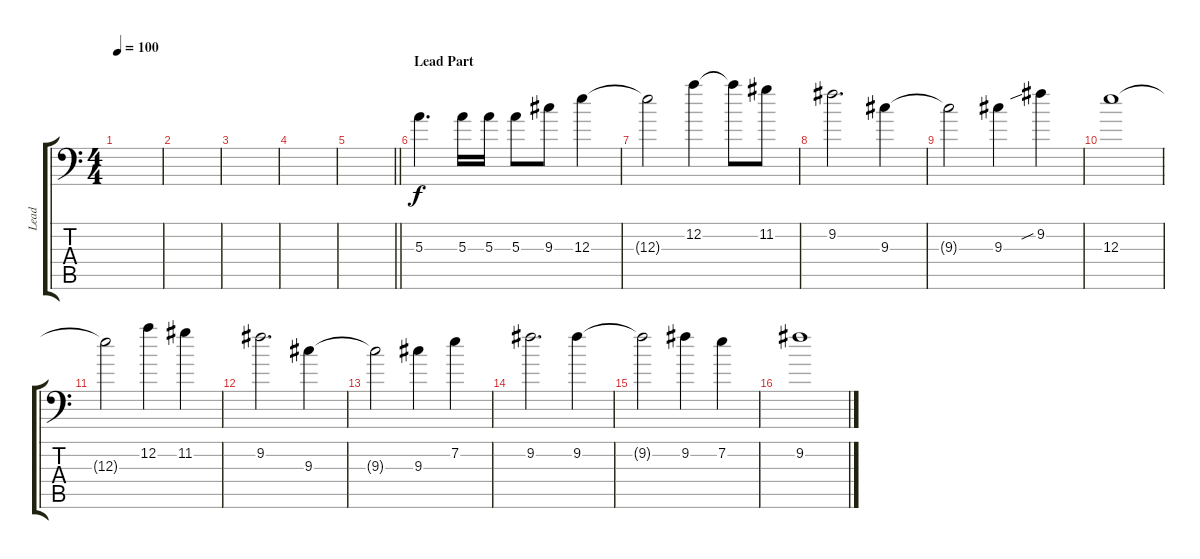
\track ("Lead" "Lead") {instrument distortionguitar}
\staff {score tabs}
\tuning (Db4 A3 E3 A2 E2 A1) {hide}
\ts (4 4)
\tempo 100
\clef f4
\ks c
|
|
|
|
\barLineRight lightlight
|
\section ("" "Lead Part")
5.3.4{d} 5.3.16 5.3.16 5.3.8 9.3.8 12.3.4 |
12.3{t}.2 12.2.4 12.2{t}.8 11.2.8 |
9.2.2{d} 9.3.4 |
9.3{t}.2 9.3.4 9.2{sib}.4 |
12.3.1 |
12.3{t}.2 12.2.4 11.2.4 |
9.2.2{d} 9.3.4 |
9.3{t}.2 9.3.4 7.2.4 |
9.2.2{d} 9.2.4 |
9.2{t}.2 9.2.4 7.2.4 |
9.2.1
